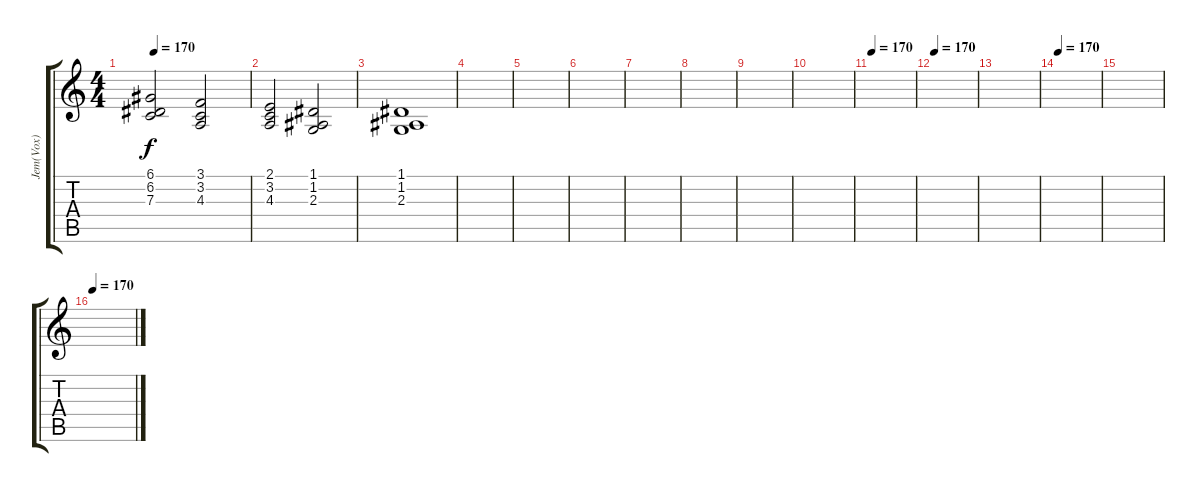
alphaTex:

\track ("Jem(Vox)" "Jem(Vox)") {instrument choiraahs}
\staff {score tabs}
\tuning (D4 A3 F3 C3 G2 D2) {hide}
\ts (4 4)
\tempo 170
\clef g2
\ks c
(6.1 6.2 7.3).2{dy f} (3.1 3.2 4.3).2 |
(2.1 3.2 4.3).2 (1.1 1.2 2.3).2 |
(1.1 1.2 2.3).1 |
|
|
|
|
|
|
|
\tempo 170
|
\tempo 170
|
|
\tempo 170
|
|
\tempo 170
